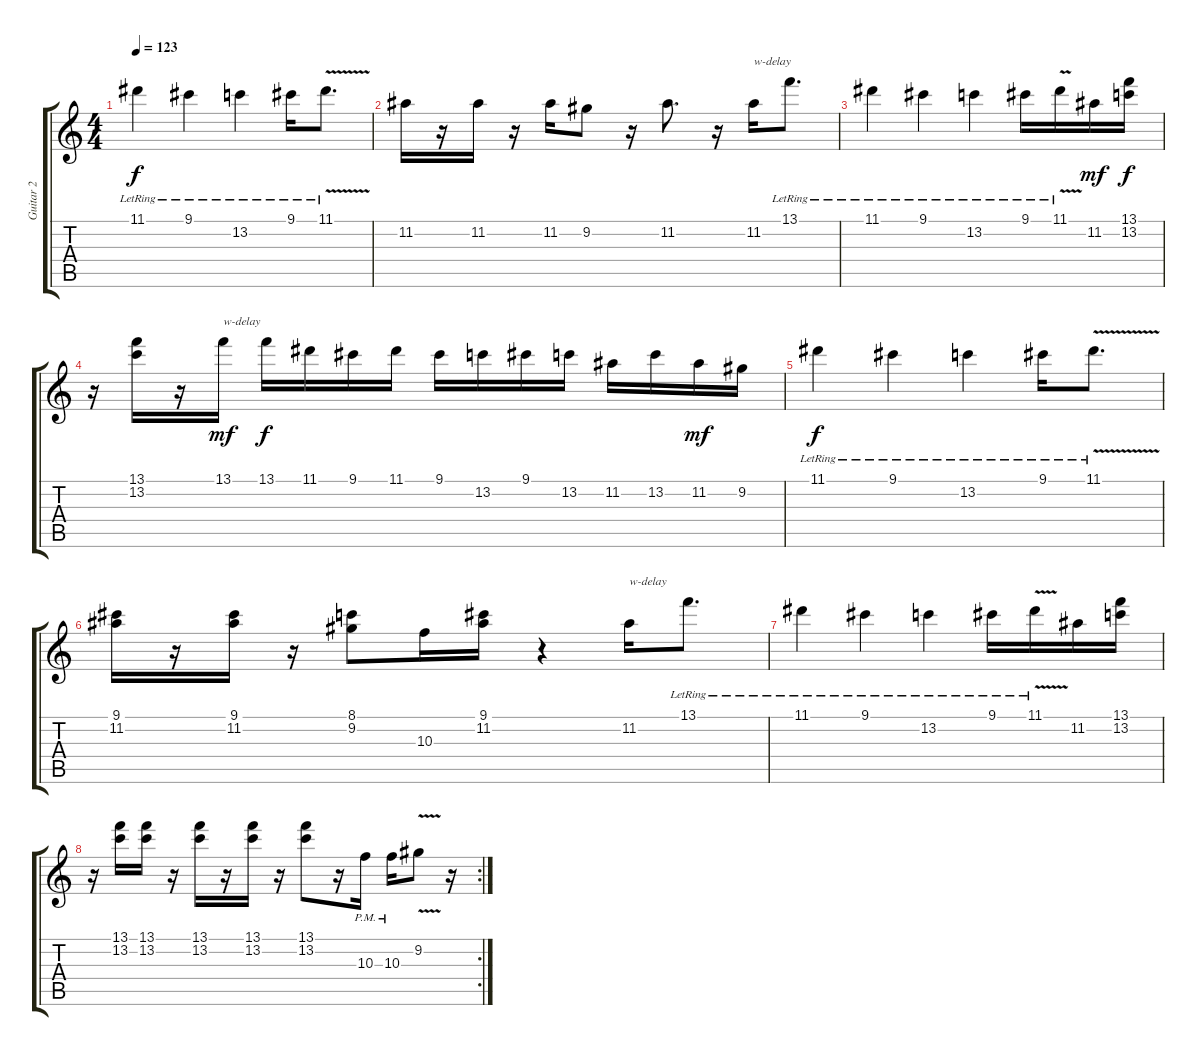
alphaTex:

\track ("Guitar 2" "Guitar 2") {instrument distortionguitar}
\staff {score tabs}
\tuning (E4 B3 G3 D3 A2 E2) {hide}
\ts (4 4)
\tempo 123
\clef g2
\ks c
11.1{lr}.4{dy f} 9.1{lr}.4 13.2{lr}.4 9.1{lr}.16 11.1{v lr}.8{d} |
11.2.16 r.16 11.2.16 r.16 11.2.16 9.2.8 r.16 11.2.8{d} r.16 11.2.16{txt "w-delay"} 13.1{lr}.8{d} |
11.1{lr}.4 9.1{lr}.4 13.2{lr}.4 9.1{lr}.16 11.1{v lr}.16 11.2.16{dy mf} (13.1 13.2).16{dy f} |
r.16 (13.1 13.2).16 r.16 13.1.16{txt "w-delay" dy mf} 13.1.16{dy f} 11.1.16 9.1.16 11.1.16 9.1.16 13.2.16 9.1.16 13.2.16 11.2.16 13.2.16 11.2.16{dy mf} 9.2.16 |
11.1{lr}.4{dy f} 9.1{lr}.4 13.2{lr}.4 9.1{lr}.16 11.1{v lr}.8{d} |
(9.1 11.2).16 r.16 (9.1 11.2).16 r.16 (8.1 9.2).8 10.3.16 (9.1 11.2).16 r.4 11.2.16{txt "w-delay"} 13.1{lr}.8{d} |
11.1{lr}.4 9.1{lr}.4 13.2{lr}.4 9.1{lr}.16 11.1{v lr}.16 11.2.16 (13.1 13.2).16 |
\rc 2
r.16 (13.1 13.2).16 (13.1 13.2).16 r.16 (13.1 13.2).16 r.16 (13.1 13.2).16 r.16 (13.1 13.2).8 r.16 10.3{pm}.16 10.3{pm}.16 9.2{v}.8 r.16
